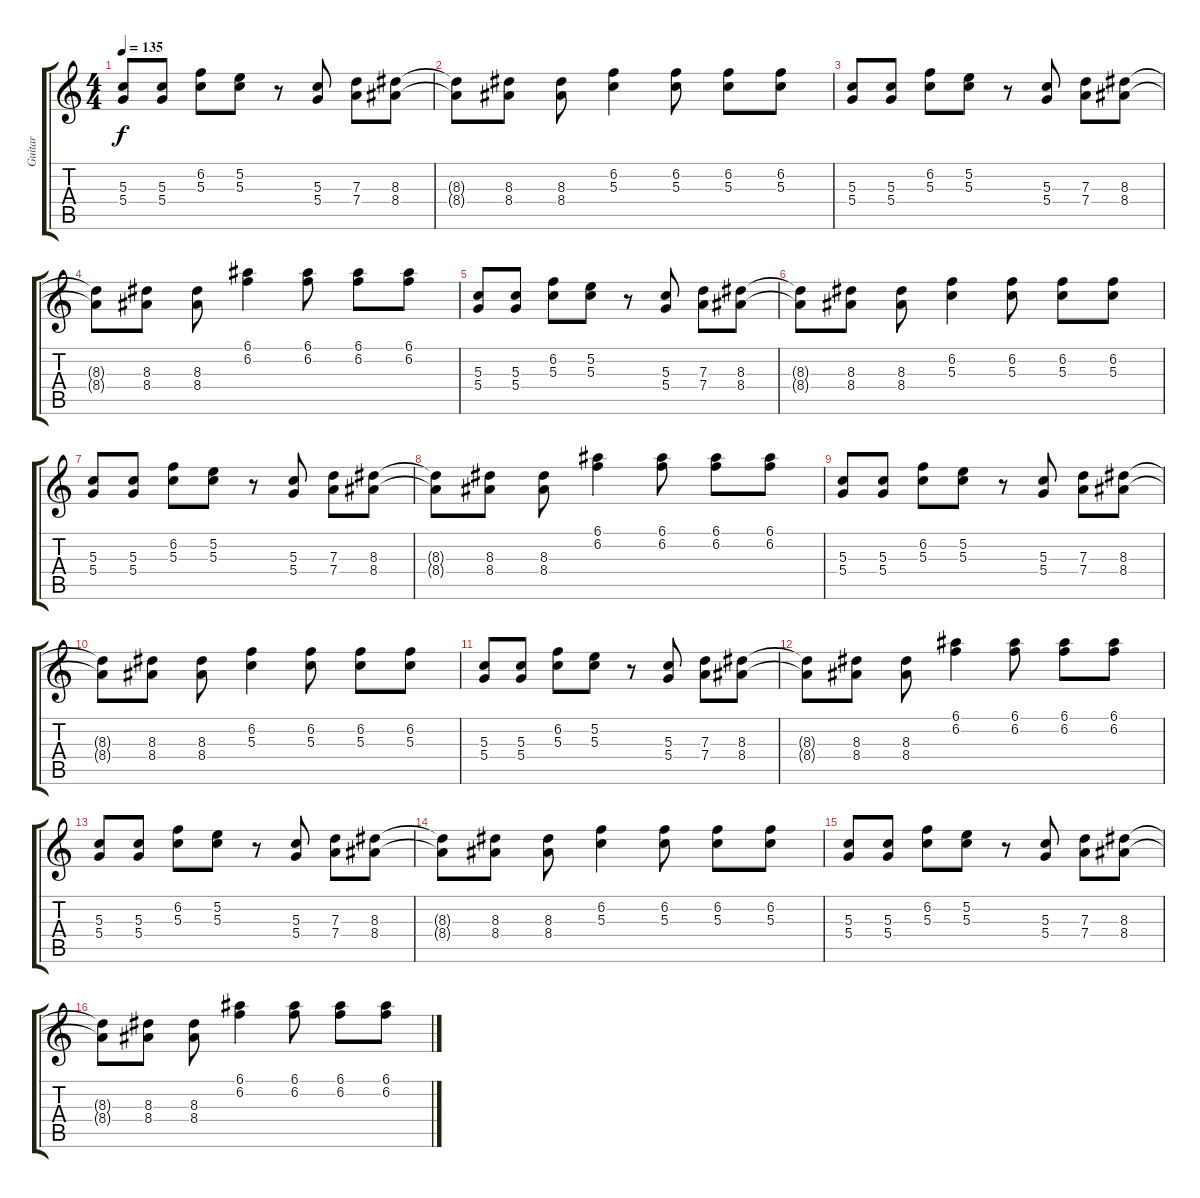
\track ("Guitar" "Guitar") {instrument overdrivenguitar}
\staff {score tabs}
\tuning (E4 B3 G3 D3 A2 E2) {hide}
\ts (4 4)
\tempo 135
\clef g2
\ks c
(5.3 5.4).8{dy f} (5.3 5.4).8 (6.2 5.3).8 (5.2 5.3).8 r.8 (5.3 5.4).8 (7.3 7.4).8 (8.3 8.4).8 |
(8.3{t} 8.4{t}).8 (8.3 8.4).8 (8.3 8.4).8 (6.2 5.3).4 (6.2 5.3).8 (6.2 5.3).8 (6.2 5.3).8 |
(5.3 5.4).8 (5.3 5.4).8 (6.2 5.3).8 (5.2 5.3).8 r.8 (5.3 5.4).8 (7.3 7.4).8 (8.3 8.4).8 |
(8.3{t} 8.4{t}).8 (8.3 8.4).8 (8.3 8.4).8 (6.1 6.2).4 (6.1 6.2).8 (6.1 6.2).8 (6.1 6.2).8 |
(5.3 5.4).8 (5.3 5.4).8 (6.2 5.3).8 (5.2 5.3).8 r.8 (5.3 5.4).8 (7.3 7.4).8 (8.3 8.4).8 |
(8.3{t} 8.4{t}).8 (8.3 8.4).8 (8.3 8.4).8 (6.2 5.3).4 (6.2 5.3).8 (6.2 5.3).8 (6.2 5.3).8 |
(5.3 5.4).8 (5.3 5.4).8 (6.2 5.3).8 (5.2 5.3).8 r.8 (5.3 5.4).8 (7.3 7.4).8 (8.3 8.4).8 |
(8.3{t} 8.4{t}).8 (8.3 8.4).8 (8.3 8.4).8 (6.1 6.2).4 (6.1 6.2).8 (6.1 6.2).8 (6.1 6.2).8 |
(5.3 5.4).8 (5.3 5.4).8 (6.2 5.3).8 (5.2 5.3).8 r.8 (5.3 5.4).8 (7.3 7.4).8 (8.3 8.4).8 |
(8.3{t} 8.4{t}).8 (8.3 8.4).8 (8.3 8.4).8 (6.2 5.3).4 (6.2 5.3).8 (6.2 5.3).8 (6.2 5.3).8 |
(5.3 5.4).8 (5.3 5.4).8 (6.2 5.3).8 (5.2 5.3).8 r.8 (5.3 5.4).8 (7.3 7.4).8 (8.3 8.4).8 |
(8.3{t} 8.4{t}).8 (8.3 8.4).8 (8.3 8.4).8 (6.1 6.2).4 (6.1 6.2).8 (6.1 6.2).8 (6.1 6.2).8 |
(5.3 5.4).8 (5.3 5.4).8 (6.2 5.3).8 (5.2 5.3).8 r.8 (5.3 5.4).8 (7.3 7.4).8 (8.3 8.4).8 |
(8.3{t} 8.4{t}).8 (8.3 8.4).8 (8.3 8.4).8 (6.2 5.3).4 (6.2 5.3).8 (6.2 5.3).8 (6.2 5.3).8 |
(5.3 5.4).8 (5.3 5.4).8 (6.2 5.3).8 (5.2 5.3).8 r.8 (5.3 5.4).8 (7.3 7.4).8 (8.3 8.4).8 |
(8.3{t} 8.4{t}).8 (8.3 8.4).8 (8.3 8.4).8 (6.1 6.2).4 (6.1 6.2).8 (6.1 6.2).8 (6.1 6.2).8
